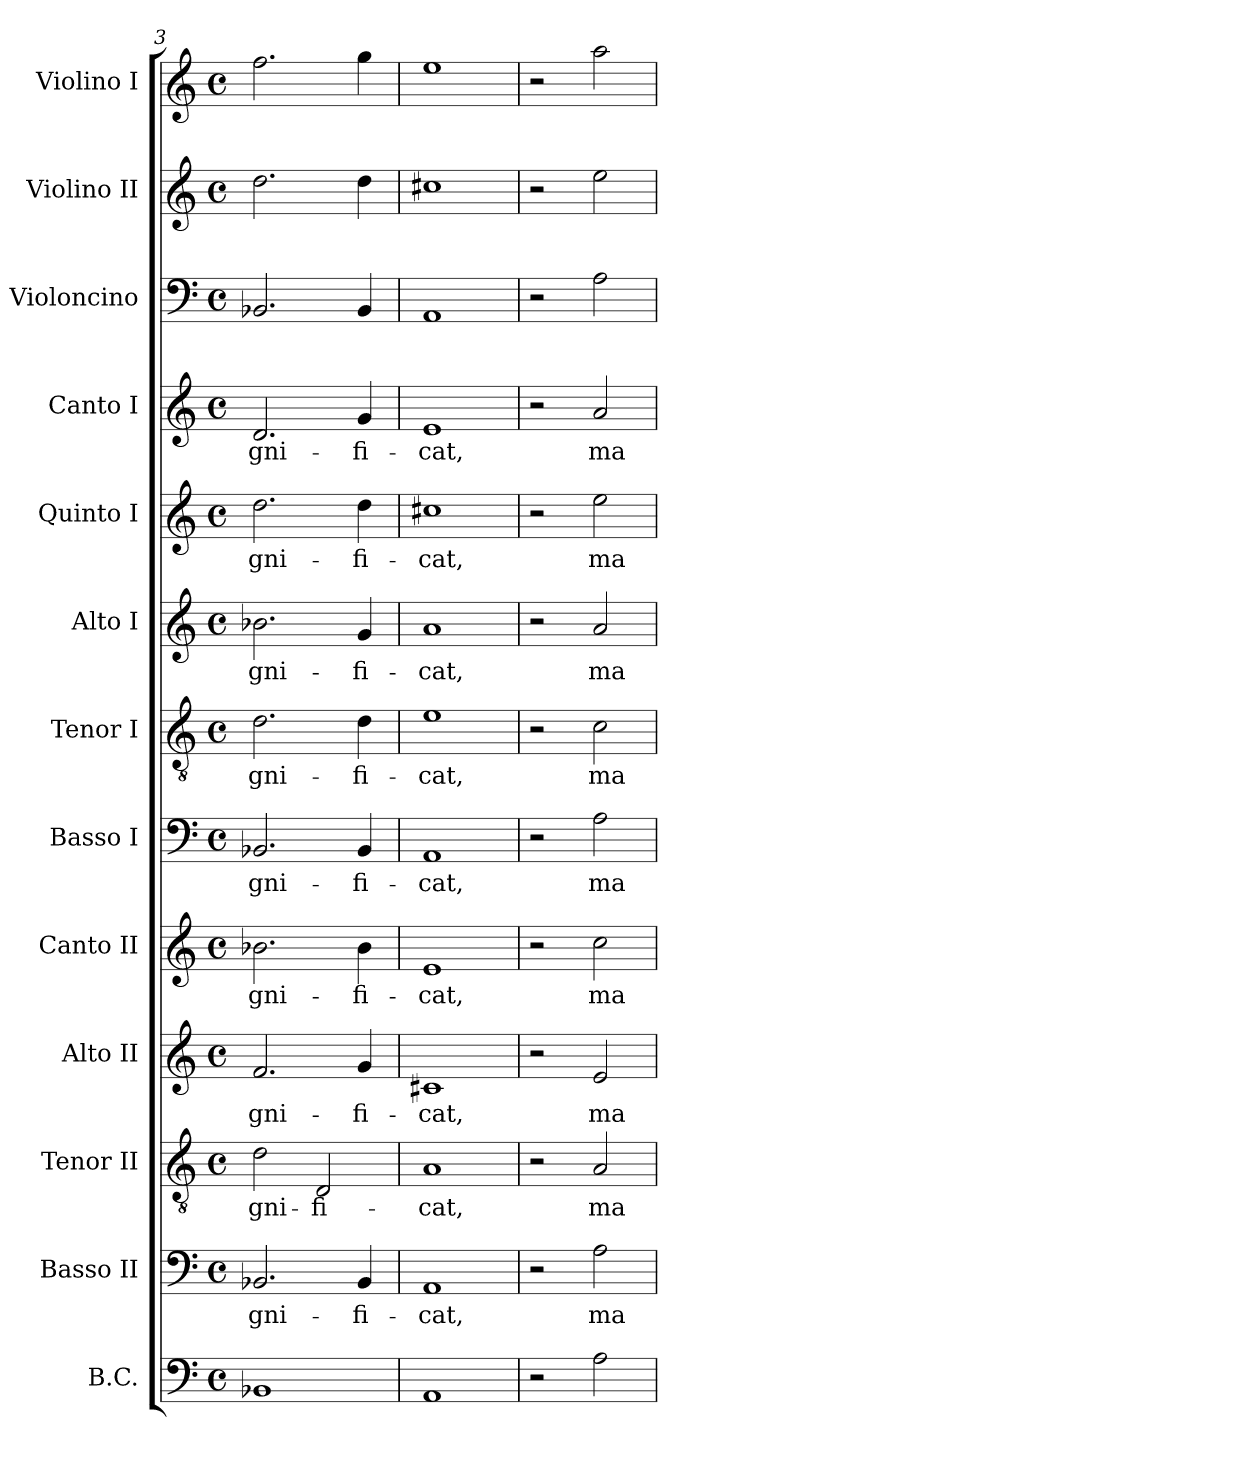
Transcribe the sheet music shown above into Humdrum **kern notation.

**kern	**kern	**text	**kern	**text	**kern	**text	**kern	**text	**kern	**text	**kern	**text	**kern	**text	**kern	**text	**kern	**text	**kern	**kern	**kern
*part13	*part12	*part12	*part11	*part11	*part10	*part10	*part9	*part9	*part8	*part8	*part7	*part7	*part6	*part6	*part5	*part5	*part4	*part4	*part3	*part2	*part1
*staff13	*staff12	*staff12	*staff11	*staff11	*staff10	*staff10	*staff9	*staff9	*staff8	*staff8	*staff7	*staff7	*staff6	*staff6	*staff5	*staff5	*staff4	*staff4	*staff3	*staff2	*staff1
*I"B.C.	*I"Basso II	*	*I"Tenor II	*	*I"Alto II	*	*I"Canto II	*	*I"Basso I	*	*I"Tenor I	*	*I"Alto I	*	*I"Quinto I	*	*I"Canto I	*	*I"Violoncino	*I"Violino II	*I"Violino I
*I'BC	*I'B 2	*	*I'T 2	*	*I'A 2	*	*I'C 2	*	*I'B 1	*	*I'T 1	*	*I'A 1	*	*I'Q 1	*	*I'C 1	*	*	*I'Vln. II	*I'Vln. I
*clefF4	*clefF4	*	*clefGv2	*	*clefG2	*	*clefG2	*	*clefF4	*	*clefGv2	*	*clefG2	*	*clefG2	*	*clefG2	*	*clefF4	*clefG2	*clefG2
*k[]	*k[]	*	*k[]	*	*k[]	*	*k[]	*	*k[]	*	*k[]	*	*k[]	*	*k[]	*	*k[]	*	*k[]	*k[]	*k[]
*C:	*C:	*	*C:	*	*C:	*	*C:	*	*C:	*	*C:	*	*C:	*	*C:	*	*C:	*	*C:	*C:	*C:
*M4/4	*M4/4	*	*M4/4	*	*M4/4	*	*M4/4	*	*M4/4	*	*M4/4	*	*M4/4	*	*M4/4	*	*M4/4	*	*M4/4	*M4/4	*M4/4
*met(c)	*met(c)	*	*met(c)	*	*met(c)	*	*met(c)	*	*met(c)	*	*met(c)	*	*met(c)	*	*met(c)	*	*met(c)	*	*met(c)	*met(c)	*met(c)
=3	=3	=3	=3	=3	=3	=3	=3	=3	=3	=3	=3	=3	=3	=3	=3	=3	=3	=3	=3	=3	=3
!	!	!LO:LY:b	!	!	!	!	!	!	!	!	!	!	!	!	!	!	!	!	!	!	!
!	!	!	!	!LO:LY:b	!	!	!	!	!	!	!	!	!	!	!	!	!	!	!	!	!
!	!	!	!	!	!	!LO:LY:b	!	!	!	!	!	!	!	!	!	!	!	!	!	!	!
!	!	!	!	!	!	!	!	!LO:LY:b	!	!	!	!	!	!	!	!	!	!	!	!	!
!	!	!	!	!	!	!	!	!	!	!LO:LY:b	!	!	!	!	!	!	!	!	!	!	!
!	!	!	!	!	!	!	!	!	!	!	!	!LO:LY:b	!	!	!	!	!	!	!	!	!
!	!	!	!	!	!	!	!	!	!	!	!	!	!	!LO:LY:b	!	!	!	!	!	!	!
!	!	!	!	!	!	!	!	!	!	!	!	!	!	!	!	!LO:LY:b	!	!	!	!	!
!	!	!	!	!	!	!	!	!	!	!	!	!	!	!	!	!	!	!LO:LY:b	!	!	!
1BB-X	2.BB-X/	-gni-	2d\	-gni-	2.f/	-gni-	2.b-X\	-gni-	2.BB-X/	-gni-	2.d\	-gni-	2.b-X\	-gni-	2.dd\	-gni-	2.d/	-gni-	2.BB-X/	2.dd\	2.ff\
!	!	!	!	!LO:LY:b	!	!	!	!	!	!	!	!	!	!	!	!	!	!	!	!	!
.	.	.	2D/	-fi-	.	.	.	.	.	.	.	.	.	.	.	.	.	.	.	.	.
!	!	!LO:LY:b	!	!	!	!	!	!	!	!	!	!	!	!	!	!	!	!	!	!	!
!	!	!	!	!	!	!LO:LY:b	!	!	!	!	!	!	!	!	!	!	!	!	!	!	!
!	!	!	!	!	!	!	!	!LO:LY:b	!	!	!	!	!	!	!	!	!	!	!	!	!
!	!	!	!	!	!	!	!	!	!	!LO:LY:b	!	!	!	!	!	!	!	!	!	!	!
!	!	!	!	!	!	!	!	!	!	!	!	!LO:LY:b	!	!	!	!	!	!	!	!	!
!	!	!	!	!	!	!	!	!	!	!	!	!	!	!LO:LY:b	!	!	!	!	!	!	!
!	!	!	!	!	!	!	!	!	!	!	!	!	!	!	!	!LO:LY:b	!	!	!	!	!
!	!	!	!	!	!	!	!	!	!	!	!	!	!	!	!	!	!	!LO:LY:b	!	!	!
.	4BB-/	-fi-	.	.	4g/	-fi-	4b-\	-fi-	4BB-/	-fi-	4d\	-fi-	4g/	-fi-	4dd\	-fi-	4g/	-fi-	4BB-/	4dd\	4gg\
=4	=4	=4	=4	=4	=4	=4	=4	=4	=4	=4	=4	=4	=4	=4	=4	=4	=4	=4	=4	=4	=4
!	!	!LO:LY:b	!	!	!	!	!	!	!	!	!	!	!	!	!	!	!	!	!	!	!
!	!	!	!	!LO:LY:b	!	!	!	!	!	!	!	!	!	!	!	!	!	!	!	!	!
!	!	!	!	!	!	!LO:LY:b	!	!	!	!	!	!	!	!	!	!	!	!	!	!	!
!	!	!	!	!	!	!	!	!LO:LY:b	!	!	!	!	!	!	!	!	!	!	!	!	!
!	!	!	!	!	!	!	!	!	!	!LO:LY:b	!	!	!	!	!	!	!	!	!	!	!
!	!	!	!	!	!	!	!	!	!	!	!	!LO:LY:b	!	!	!	!	!	!	!	!	!
!	!	!	!	!	!	!	!	!	!	!	!	!	!	!LO:LY:b	!	!	!	!	!	!	!
!	!	!	!	!	!	!	!	!	!	!	!	!	!	!	!	!LO:LY:b	!	!	!	!	!
!	!	!	!	!	!	!	!	!	!	!	!	!	!	!	!	!	!	!LO:LY:b	!	!	!
1AA	1AA	-cat,	1A	-cat,	1c#X	-cat,	1e	-cat,	1AA	-cat,	1e	-cat,	1a	-cat,	1cc#X	-cat,	1e	-cat,	1AA	1cc#X	1ee
=5	=5	=5	=5	=5	=5	=5	=5	=5	=5	=5	=5	=5	=5	=5	=5	=5	=5	=5	=5	=5	=5
2r	2r	.	2r	.	2r	.	2r	.	2r	.	2r	.	2r	.	2r	.	2r	.	2r	2r	2r
!	!	!LO:LY:b	!	!	!	!	!	!	!	!	!	!	!	!	!	!	!	!	!	!	!
!	!	!	!	!LO:LY:b	!	!	!	!	!	!	!	!	!	!	!	!	!	!	!	!	!
!	!	!	!	!	!	!LO:LY:b	!	!	!	!	!	!	!	!	!	!	!	!	!	!	!
!	!	!	!	!	!	!	!	!LO:LY:b	!	!	!	!	!	!	!	!	!	!	!	!	!
!	!	!	!	!	!	!	!	!	!	!LO:LY:b	!	!	!	!	!	!	!	!	!	!	!
!	!	!	!	!	!	!	!	!	!	!	!	!LO:LY:b	!	!	!	!	!	!	!	!	!
!	!	!	!	!	!	!	!	!	!	!	!	!	!	!LO:LY:b	!	!	!	!	!	!	!
!	!	!	!	!	!	!	!	!	!	!	!	!	!	!	!	!LO:LY:b	!	!	!	!	!
!	!	!	!	!	!	!	!	!	!	!	!	!	!	!	!	!	!	!LO:LY:b	!	!	!
2A\	2A\	ma-	2A/	ma-	2e/	ma-	2cc\	ma-	2A\	ma-	2c\	ma-	2a/	ma-	2ee\	ma-	2a/	ma-	2A\	2ee\	2aa\
=	=	=	=	=	=	=	=	=	=	=	=	=	=	=	=	=	=	=	=	=	=
*-	*-	*-	*-	*-	*-	*-	*-	*-	*-	*-	*-	*-	*-	*-	*-	*-	*-	*-	*-	*-	*-
